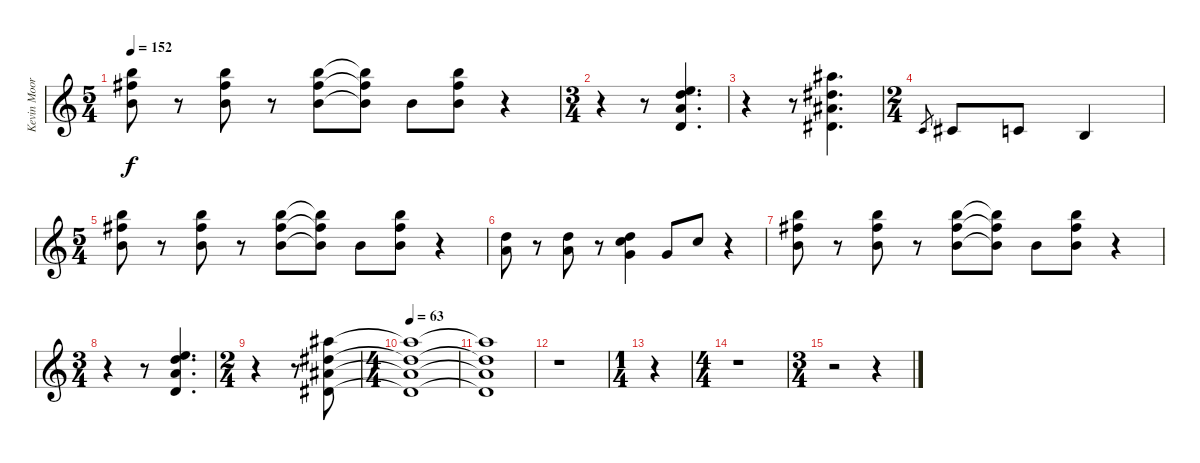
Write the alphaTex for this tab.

\track ("Kevin Moore (Keyboard)" "Kevin Moor") {instrument drawbarorgan}
\staff {score}
\tuning (E5 B4 G4 D4 A3 D3) {hide}
\ts (5 4)
\tempo 152
\clef g2
\ks c
(7.1 7.2 9.4).8{dy f} r.8 (7.1 7.2 9.4).8 r.8 (7.1 7.2 9.4).8 (7.1{t} 7.2{t} 9.4{t}).8 0.2.8 (7.1 7.2 9.4).8 r.4 |
\ts (3 4)
r.4 r.8 (0.1 3.2 2.3 0.4).4{d} |
r.4 r.8 (6.1 4.2 3.3 1.4).4{d} |
\ts (2 4)
3.5.8{gr} 4.5.8 3.5.8 2.5.4 |
\ts (5 4)
(7.1 7.2 4.3).8 r.8 (7.1 7.2 4.3).8 r.8 (7.1 7.2 4.3).8 (7.1{t} 7.2{t} 4.3{t}).8 0.2.8 (7.1 7.2 4.3).8 r.4 |
(3.2 2.3).8 r.8 (3.2 2.3).8 r.8 (3.2 5.3 5.4).4 5.4.8 5.3.8 r.4 |
(7.1 7.2 9.4).8 r.8 (7.1 7.2 9.4).8 r.8 (7.1 7.2 9.4).8 (7.1{t} 7.2{t} 9.4{t}).8 0.2.8 (7.1 7.2 9.4).8 r.4 |
\ts (3 4)
r.4 r.8 (0.1 3.2 2.3 0.4).4{d} |
\ts (2 4)
r.4 r.8 (6.1 4.2 3.3 1.4).8 |
\ts (4 4)
\tempo 63
(6.1{t} 4.2{t} 3.3{t} 1.4{t}).1 |
(6.1{t} 4.2{t} 3.3{t} 1.4{t}).1 |
r.1 |
\ts (1 4)
r.4 |
\ts (4 4)
r.1 |
\ts (3 4)
r.2 r.4
